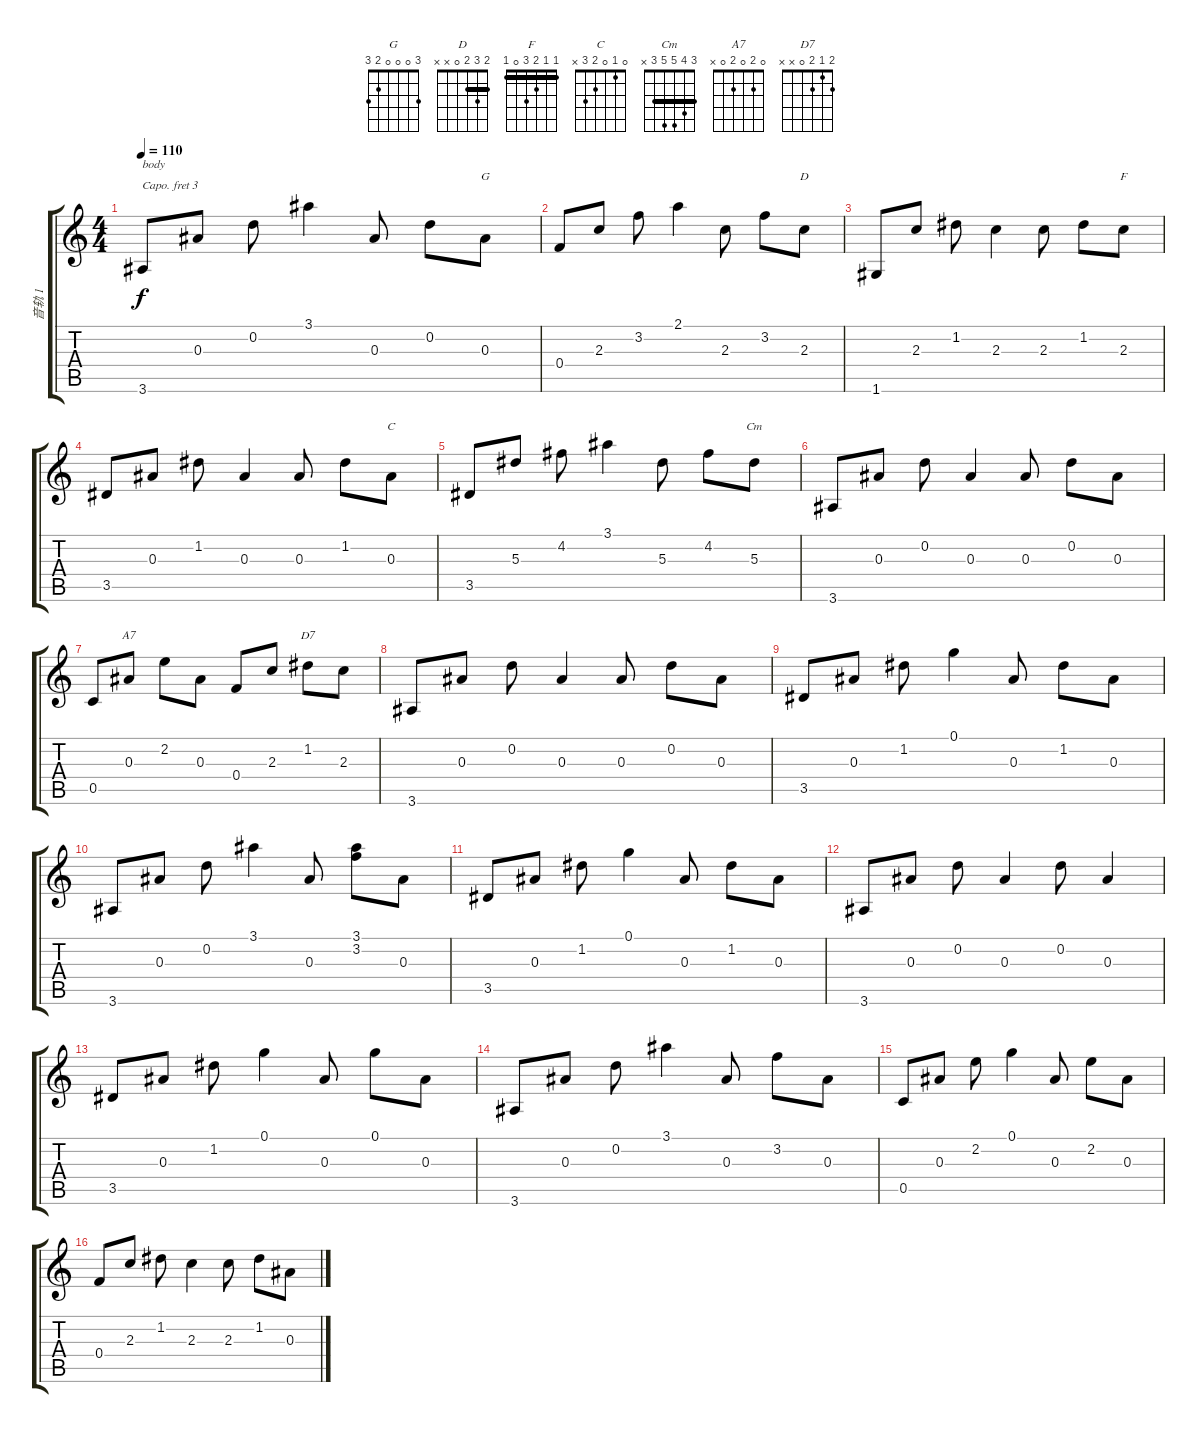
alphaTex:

\track ("音轨 1" "音轨 1") {instrument acousticguitarsteel}
\staff {score tabs}
\capo 3
\tuning (E4 B3 G3 D3 A2 E2) {hide}
\chord ("G" 3 0 0 0 2 3)
\chord ("D" 2 3 2 0 x x) {barre 2}
\chord ("F" 1 1 2 3 0 1) {barre 1}
\chord ("C" 0 1 0 2 3 x)
\chord ("Cm" 3 4 5 5 3 x) {barre 3}
\chord ("A7" 0 2 0 2 0 x)
\chord ("D7" 2 1 2 0 x x)
\ts (4 4)
\tempo 110
\clef g2
\ks c
3.6.8{txt "body" dy f} 0.3.8 0.2.8 3.1.4 0.3.8 0.2.8 0.3.8{ch "G"} |
0.4.8 2.3.8 3.2.8 2.1.4 2.3.8 3.2.8 2.3.8{ch "D"} |
1.6.8 2.3.8 1.2.8 2.3.4 2.3.8 1.2.8 2.3.8{ch "F"} |
3.5.8 0.3.8 1.2.8 0.3.4 0.3.8 1.2.8 0.3.8{ch "C"} |
3.5.8 5.3.8 4.2.8 3.1.4 5.3.8 4.2.8 5.3.8{ch "Cm"} |
3.6.8 0.3.8 0.2.8 0.3.4 0.3.8 0.2.8 0.3.8 |
0.5.8 0.3.8{ch "A7"} 2.2.8 0.3.8 0.4.8 2.3.8 1.2.8{ch "D7"} 2.3.8 |
3.6.8 0.3.8 0.2.8 0.3.4 0.3.8 0.2.8 0.3.8 |
3.5.8 0.3.8 1.2.8 0.1.4 0.3.8 1.2.8 0.3.8 |
3.6.8 0.3.8 0.2.8 3.1.4 0.3.8 (3.1 3.2).8 0.3.8 |
3.5.8 0.3.8 1.2.8 0.1.4 0.3.8 1.2.8 0.3.8 |
3.6.8 0.3.8 0.2.8 0.3.4 0.2.8 0.3.4 |
3.5.8 0.3.8 1.2.8 0.1.4 0.3.8 0.1.8 0.3.8 |
3.6.8 0.3.8 0.2.8 3.1.4 0.3.8 3.2.8 0.3.8 |
0.5.8 0.3.8 2.2.8 0.1.4 0.3.8 2.2.8 0.3.8 |
0.4.8 2.3.8 1.2.8 2.3.4 2.3.8 1.2.8 0.3.8
